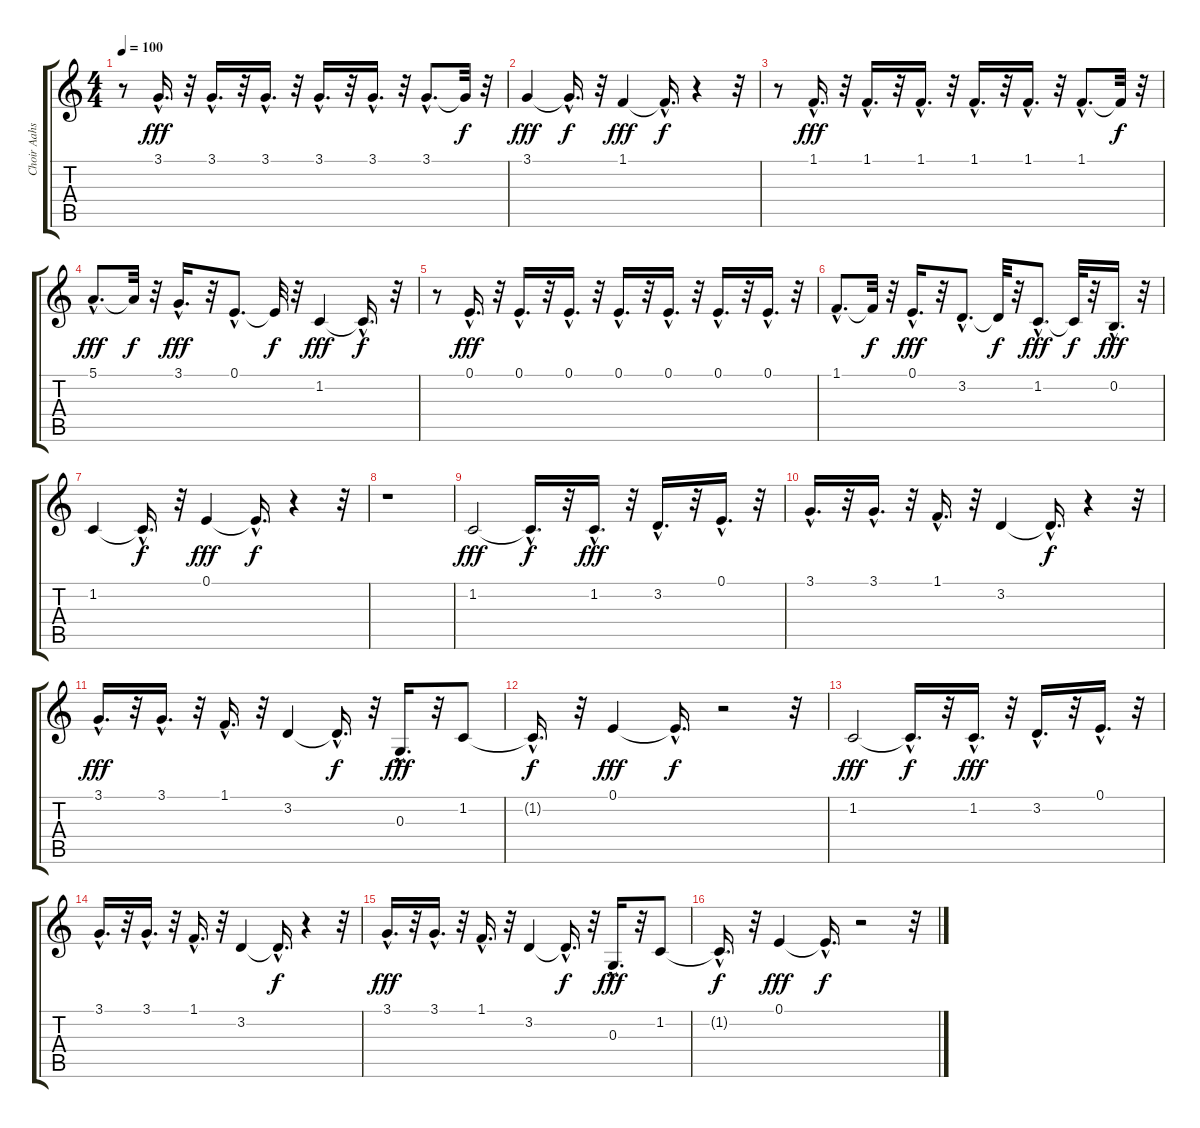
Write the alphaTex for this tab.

\track ("Choir Aahs 1" "Choir Aahs") {instrument choiraahs}
\staff {score tabs}
\tuning (E4 B3 G3 D3 A2 E2) {hide}
\ts (4 4)
\tempo 100
\clef g2
\ks c
r.8{dy f} 3.1{hac}.16{d dy fff} r.32 3.1{hac}.16{d} r.32 3.1{hac}.16{d} r.32 3.1{hac}.16{d} r.32 3.1{hac}.16{d} r.32 3.1{hac}.8{d} 3.1{t}.32{dy f} r.32 |
3.1.4{dy fff} 3.1{hac t}.16{d dy f} r.32 1.1.4{dy fff} 1.1{hac t}.16{d dy f} r.4 r.32 |
r.8 1.1{hac}.16{d dy fff} r.32 1.1{hac}.16{d} r.32 1.1{hac}.16{d} r.32 1.1{hac}.16{d} r.32 1.1{hac}.16{d} r.32 1.1{hac}.8{d} 1.1{t}.32{dy f} r.32 |
5.1{hac}.8{d dy fff} 5.1{t}.32{dy f} r.32 3.1{hac}.16{d dy fff} r.32 0.1{hac}.8{d} 0.1{t}.32{dy f} r.32 1.2.4{dy fff} 1.2{hac t}.16{d dy f} r.32 |
r.8 0.1{hac}.16{d dy fff} r.32 0.1{hac}.16{d} r.32 0.1{hac}.16{d} r.32 0.1{hac}.16{d} r.32 0.1{hac}.16{d} r.32 0.1{hac}.16{d} r.32 0.1{hac}.16{d} r.32 |
1.1{hac}.8{d} 1.1{t}.32{dy f} r.32 0.1{hac}.16{d dy fff} r.32 3.2{hac}.8{d} 3.2{t}.32{dy f} r.32 1.2{hac}.8{d dy fff} 1.2{t}.32{dy f} r.32 0.2{hac}.16{d dy fff} r.32 |
1.2.4 1.2{hac t}.16{d dy f} r.32 0.1.4{dy fff} 0.1{hac t}.16{d dy f} r.4 r.32 |
r.1 |
1.2.2{dy fff} 1.2{hac t}.16{d dy f} r.32 1.2{hac}.16{d dy fff} r.32 3.2{hac}.16{d} r.32 0.1{hac}.16{d} r.32 |
3.1{hac}.16{d} r.32 3.1{hac}.16{d} r.32 1.1{hac}.16{d} r.32 3.2.4 3.2{hac t}.16{d dy f} r.4 r.32 |
3.1{hac}.16{d dy fff} r.32 3.1{hac}.16{d} r.32 1.1{hac}.16{d} r.32 3.2.4 3.2{hac t}.16{d dy f} r.32 0.3{hac}.16{d dy fff} r.32 1.2.8 |
1.2{hac t}.16{d dy f} r.32 0.1.4{dy fff} 0.1{hac t}.16{d dy f} r.2 r.32 |
1.2.2{dy fff} 1.2{hac t}.16{d dy f} r.32 1.2{hac}.16{d dy fff} r.32 3.2{hac}.16{d} r.32 0.1{hac}.16{d} r.32 |
3.1{hac}.16{d} r.32 3.1{hac}.16{d} r.32 1.1{hac}.16{d} r.32 3.2.4 3.2{hac t}.16{d dy f} r.4 r.32 |
3.1{hac}.16{d dy fff} r.32 3.1{hac}.16{d} r.32 1.1{hac}.16{d} r.32 3.2.4 3.2{hac t}.16{d dy f} r.32 0.3{hac}.16{d dy fff} r.32 1.2.8 |
1.2{hac t}.16{d dy f} r.32 0.1.4{dy fff} 0.1{hac t}.16{d dy f} r.2 r.32
